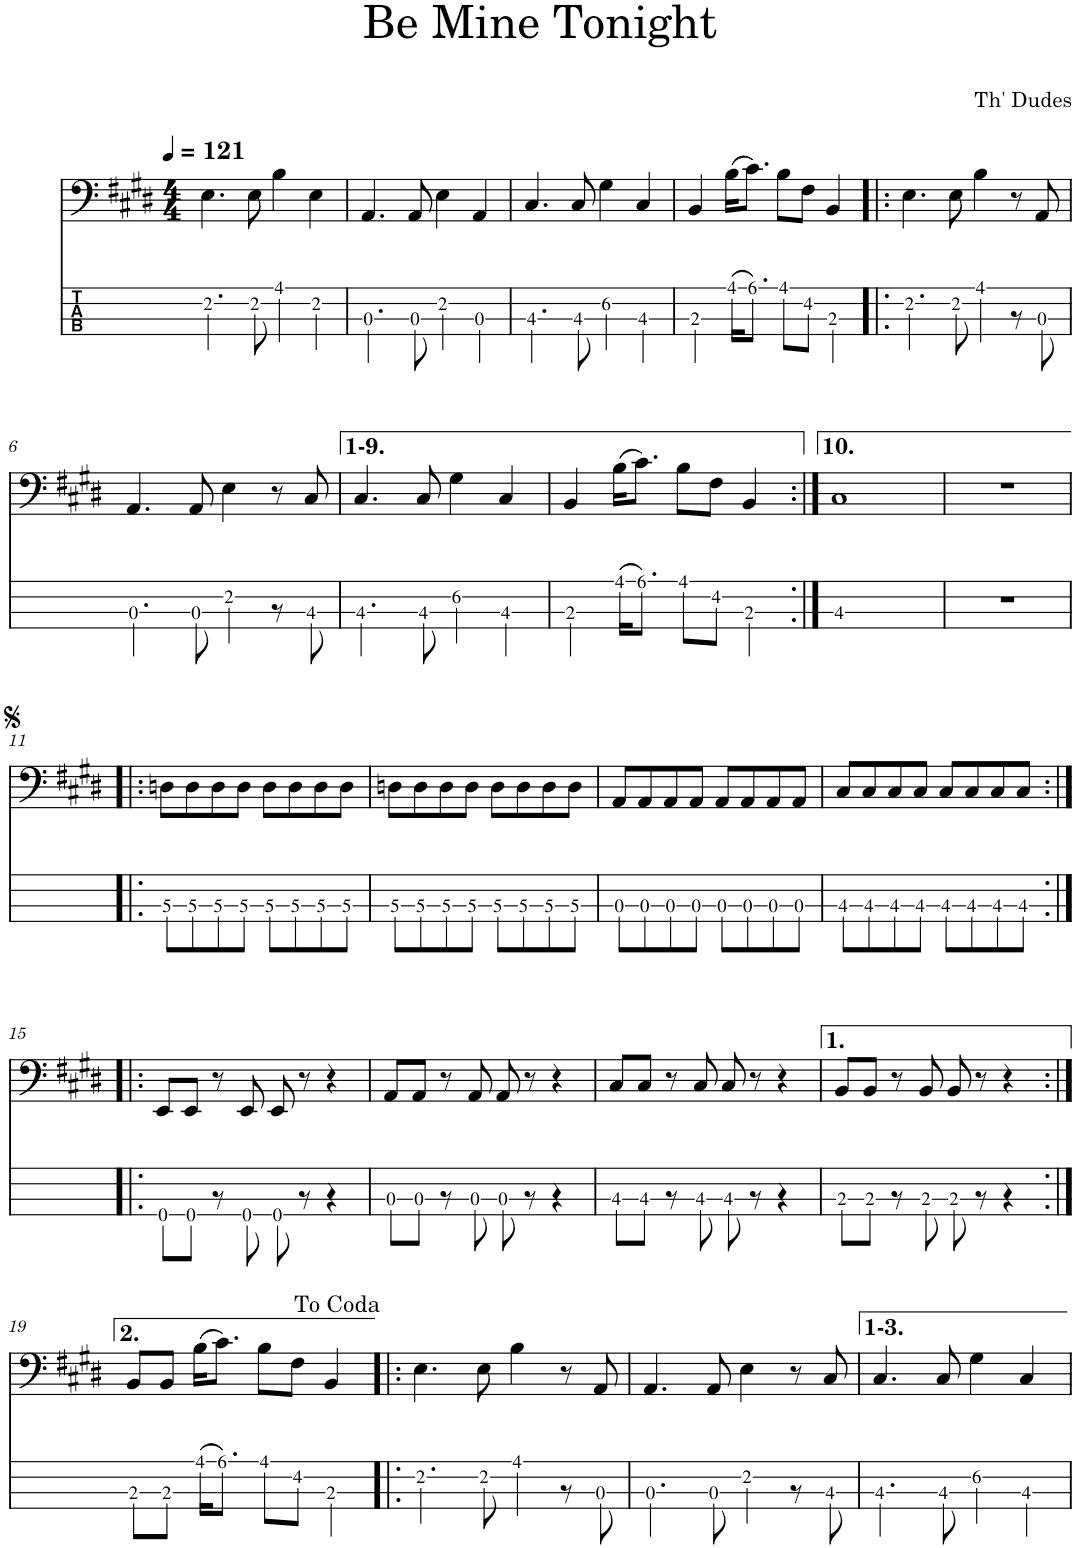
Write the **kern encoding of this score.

**kern	**kern
*part1	*part1
*staff2	*staff1
*I"Bass Guitar	*
*I'B. Guit.	*
*stria4	*
*	*clefF4
*Trd7c12	*Trd7c12
*k[f#c#g#d#]	*k[f#c#g#d#]
*M4/4	*M4/4
*MM121	*MM121
=1	=1
4.E\	4.E\
8E\	8E\
4B\	4B\
4E\	4E\
=2	=2
4.AA\	4.AA/
8AA\	8AA/
4E\	4E\
4AA\	4AA/
=3	=3
4.C#\	4.C#/
8C#\	8C#/
4G#\	4G#\
4C#\	4C#/
=4	=4
4BB\	4BB/
16B\KL	(16B\KL
8.c#\J	8.c#\J)
8B\L	8B\L
8F#\J	8F#\J
4BB\	4BB/
=5!|:	=5!|:
4.E\	4.E\
8E\	8E\
4B\	4B\
8r	8r
8AA\	8AA/
!!LO:LB:g=z
=6	=6
4.AA\	4.AA/
8AA\	8AA/
4E\	4E\
8r	8r
8C#\	8C#/
=7	=7
4.C#\	4.C#/
8C#\	8C#/
4G#\	4G#\
4C#\	4C#/
=8	=8
4BB\	4BB/
16B\KL	(16B\KL
8.c#\J	8.c#\J)
8B\L	8B\L
8F#\J	8F#\J
4BB\	4BB/
=9:|!	=9:|!
1C#	1C#
=10	=10
1r	1r
!!LO:LB:g=z
=11!|:	=11!|:
8D#X\L	8Dn\L
8D\	8D\
8D\	8D\
8D\J	8D\J
8D\L	8D\L
8D\	8D\
8D\	8D\
8D\J	8D\J
=12	=12
8Dn\L	8Dn\L
8D\	8D\
8D\	8D\
8D\J	8D\J
8D\L	8D\L
8D\	8D\
8D\	8D\
8D\J	8D\J
=13	=13
8AA\L	8AA/L
8AA\	8AA/
8AA\	8AA/
8AA\J	8AA/J
8AA\L	8AA/L
8AA\	8AA/
8AA\	8AA/
8AA\J	8AA/J
=14	=14
8C#\L	8C#/L
8C#\	8C#/
8C#\	8C#/
8C#\J	8C#/J
8C#\L	8C#/L
8C#\	8C#/
8C#\	8C#/
8C#\J	8C#/J
!!LO:LB:g=z
=15:|!|:	=15:|!|:
8EE\L	8EE/L
8EE\J	8EE/J
8r	8r
8EE\	8EE/
8EE\	8EE/
8r	8r
4r	4r
=16	=16
8AA\L	8AA/L
8AA\J	8AA/J
8r	8r
8AA\	8AA/
8AA\	8AA/
8r	8r
4r	4r
=17	=17
8C#\L	8C#/L
8C#\J	8C#/J
8r	8r
8C#\	8C#/
8C#\	8C#/
8r	8r
4r	4r
=18	=18
8BB\L	8BB/L
8BB\J	8BB/J
8r	8r
8BB\	8BB/
8BB\	8BB/
8r	8r
4r	4r
!!LO:LB:g=z
=19:|!	=19:|!
8BB\L	8BB/L
8BB\J	8BB/J
16B\KL	(16B\KL
8.c#\J	8.c#\J)
8B\L	8B\L
8F#\J	8F#\J
4BB\	4BB/
=20!|:	=20!|:
4.E\	4.E\
8E\	8E\
4B\	4B\
8r	8r
8AA\	8AA/
=21	=21
4.AA\	4.AA/
8AA\	8AA/
4E\	4E\
8r	8r
8C#\	8C#/
=22	=22
4.C#\	4.C#/
8C#\	8C#/
4G#\	4G#\
4C#\	4C#/
=	=
*-	*-
